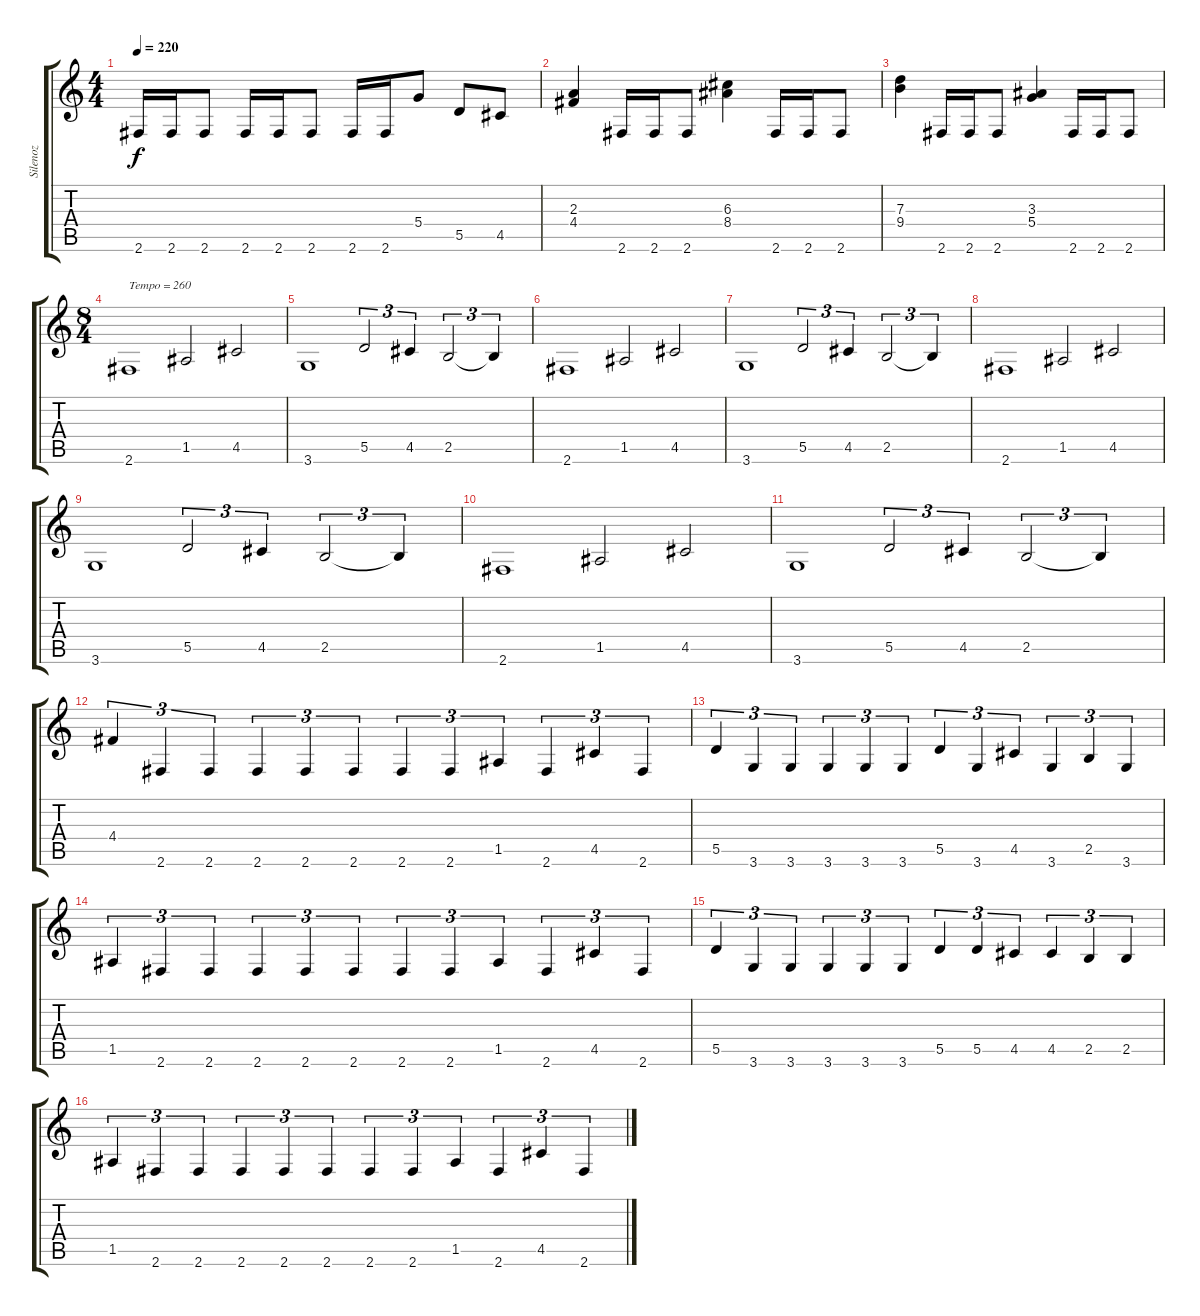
\track ("Silenoz" "Silenoz") {instrument distortionguitar}
\staff {score tabs}
\tuning (E4 B3 G3 D3 A2 E2) {hide}
\ts (4 4)
\tempo 220
\clef g2
\ks c
2.6.16{dy f} 2.6.16 2.6.8 2.6.16 2.6.16 2.6.8 2.6.16 2.6.16 5.4.8 5.5.8 4.5.8 |
(2.3 4.4).4 2.6.16 2.6.16 2.6.8 (6.3 8.4).4 2.6.16 2.6.16 2.6.8 |
(7.3 9.4).4 2.6.16 2.6.16 2.6.8 (3.3 5.4).4 2.6.16 2.6.16 2.6.8 |
\ts (8 4)
2.6.1{txt "Tempo = 260"} 1.5.2 4.5.2 |
3.6.1 5.5.2{tu (3 2)} 4.5.4{tu (3 2)} 2.5.2{tu (3 2)} 2.5{t}.4{tu (3 2)} |
2.6.1 1.5.2 4.5.2 |
3.6.1 5.5.2{tu (3 2)} 4.5.4{tu (3 2)} 2.5.2{tu (3 2)} 2.5{t}.4{tu (3 2)} |
2.6.1 1.5.2 4.5.2 |
3.6.1 5.5.2{tu (3 2)} 4.5.4{tu (3 2)} 2.5.2{tu (3 2)} 2.5{t}.4{tu (3 2)} |
2.6.1 1.5.2 4.5.2 |
3.6.1 5.5.2{tu (3 2)} 4.5.4{tu (3 2)} 2.5.2{tu (3 2)} 2.5{t}.4{tu (3 2)} |
4.4.4{tu (3 2)} 2.6.4{tu (3 2)} 2.6.4{tu (3 2)} 2.6.4{tu (3 2)} 2.6.4{tu (3 2)} 2.6.4{tu (3 2)} 2.6.4{tu (3 2)} 2.6.4{tu (3 2)} 1.5.4{tu (3 2)} 2.6.4{tu (3 2)} 4.5.4{tu (3 2)} 2.6.4{tu (3 2)} |
5.5.4{tu (3 2)} 3.6.4{tu (3 2)} 3.6.4{tu (3 2)} 3.6.4{tu (3 2)} 3.6.4{tu (3 2)} 3.6.4{tu (3 2)} 5.5.4{tu (3 2)} 3.6.4{tu (3 2)} 4.5.4{tu (3 2)} 3.6.4{tu (3 2)} 2.5.4{tu (3 2)} 3.6.4{tu (3 2)} |
1.5.4{tu (3 2)} 2.6.4{tu (3 2)} 2.6.4{tu (3 2)} 2.6.4{tu (3 2)} 2.6.4{tu (3 2)} 2.6.4{tu (3 2)} 2.6.4{tu (3 2)} 2.6.4{tu (3 2)} 1.5.4{tu (3 2)} 2.6.4{tu (3 2)} 4.5.4{tu (3 2)} 2.6.4{tu (3 2)} |
5.5.4{tu (3 2)} 3.6.4{tu (3 2)} 3.6.4{tu (3 2)} 3.6.4{tu (3 2)} 3.6.4{tu (3 2)} 3.6.4{tu (3 2)} 5.5.4{tu (3 2)} 5.5.4{tu (3 2)} 4.5.4{tu (3 2)} 4.5.4{tu (3 2)} 2.5.4{tu (3 2)} 2.5.4{tu (3 2)} |
1.5.4{tu (3 2)} 2.6.4{tu (3 2)} 2.6.4{tu (3 2)} 2.6.4{tu (3 2)} 2.6.4{tu (3 2)} 2.6.4{tu (3 2)} 2.6.4{tu (3 2)} 2.6.4{tu (3 2)} 1.5.4{tu (3 2)} 2.6.4{tu (3 2)} 4.5.4{tu (3 2)} 2.6.4{tu (3 2)}
